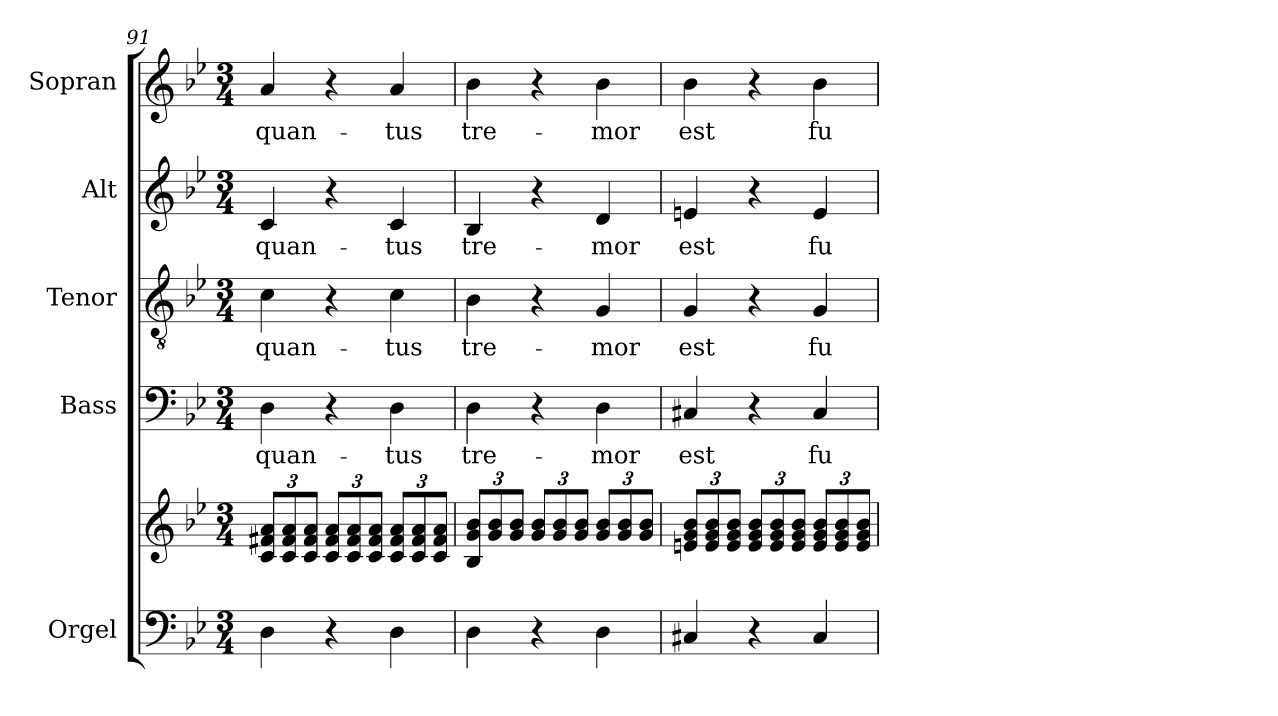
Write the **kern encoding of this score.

**kern	**kern	**kern	**text	**kern	**text	**kern	**text	**kern	**text
*part5	*part5	*part4	*part4	*part3	*part3	*part2	*part2	*part1	*part1
*staff6	*staff5	*staff4	*staff4	*staff3	*staff3	*staff2	*staff2	*staff1	*staff1
*I"Orgel	*	*I"Bass	*	*I"Tenor	*	*I"Alt	*	*I"Sopran	*
*I'Org.	*	*I'B.	*	*I'T.	*	*I'A.	*	*I'S.	*
*clefF4	*clefG2	*clefF4	*	*clefGv2	*	*clefG2	*	*clefG2	*
*k[b-e-]	*k[b-e-]	*k[b-e-]	*	*k[b-e-]	*	*k[b-e-]	*	*k[b-e-]	*
*B-:	*B-:	*B-:	*	*B-:	*	*B-:	*	*B-:	*
*M3/4	*M3/4	*M3/4	*	*M3/4	*	*M3/4	*	*M3/4	*
*	*Xbrackettup	*	*	*	*	*	*	*	*
=91	=91	=91	=91	=91	=91	=91	=91	=91	=91
!	!	!	!LO:LY:b	!	!LO:LY:b	!	!LO:LY:b	!	!LO:LY:b
4D\	12c/ 12f#X/ 12a/L	4D\	quan-	4c\	quan-	4c/	quan-	4a/	quan-
.	12c/ 12f#/ 12a/	.	.	.	.	.	.	.	.
.	12c/ 12f#/ 12a/J	.	.	.	.	.	.	.	.
4r	12c/ 12f#/ 12a/L	4r	.	4r	.	4r	.	4r	.
.	12c/ 12f#/ 12a/	.	.	.	.	.	.	.	.
.	12c/ 12f#/ 12a/J	.	.	.	.	.	.	.	.
!	!	!	!LO:LY:b	!	!LO:LY:b	!	!LO:LY:b	!	!LO:LY:b
4D\	12c/ 12f#/ 12a/L	4D\	-tus	4c\	-tus	4c/	-tus	4a/	-tus
.	12c/ 12f#/ 12a/	.	.	.	.	.	.	.	.
.	12c/ 12f#/ 12a/J	.	.	.	.	.	.	.	.
=92	=92	=92	=92	=92	=92	=92	=92	=92	=92
!	!	!	!LO:LY:b	!	!LO:LY:b	!	!LO:LY:b	!	!LO:LY:b
4D\	12B-/ 12g/ 12b-/L	4D\	tre-	4B-\	tre-	4B-/	tre-	4b-\	tre-
.	12g/ 12b-/	.	.	.	.	.	.	.	.
.	12g/ 12b-/J	.	.	.	.	.	.	.	.
4r	12g/ 12b-/L	4r	.	4r	.	4r	.	4r	.
.	12g/ 12b-/	.	.	.	.	.	.	.	.
.	12g/ 12b-/J	.	.	.	.	.	.	.	.
!	!	!	!LO:LY:b	!	!LO:LY:b	!	!LO:LY:b	!	!LO:LY:b
4D\	12g/ 12b-/L	4D\	-mor	4G/	-mor	4d/	-mor	4b-\	-mor
.	12g/ 12b-/	.	.	.	.	.	.	.	.
.	12g/ 12b-/J	.	.	.	.	.	.	.	.
=93	=93	=93	=93	=93	=93	=93	=93	=93	=93
!	!	!	!LO:LY:b	!	!LO:LY:b	!	!LO:LY:b	!	!LO:LY:b
4C#X/	12en/ 12g/ 12b-/L	4C#X/	est	4G/	est	4en/	est	4b-\	est
.	12e/ 12g/ 12b-/	.	.	.	.	.	.	.	.
.	12e/ 12g/ 12b-/J	.	.	.	.	.	.	.	.
4r	12e/ 12g/ 12b-/L	4r	.	4r	.	4r	.	4r	.
.	12e/ 12g/ 12b-/	.	.	.	.	.	.	.	.
.	12e/ 12g/ 12b-/J	.	.	.	.	.	.	.	.
!	!	!	!LO:LY:b	!	!LO:LY:b	!	!LO:LY:b	!	!LO:LY:b
4C#/	12e/ 12g/ 12b-/L	4C#/	fu-	4G/	fu-	4e/	fu-	4b-\	fu-
.	12e/ 12g/ 12b-/	.	.	.	.	.	.	.	.
.	12e/ 12g/ 12b-/J	.	.	.	.	.	.	.	.
=	=	=	=	=	=	=	=	=	=
*-	*-	*-	*-	*-	*-	*-	*-	*-	*-
